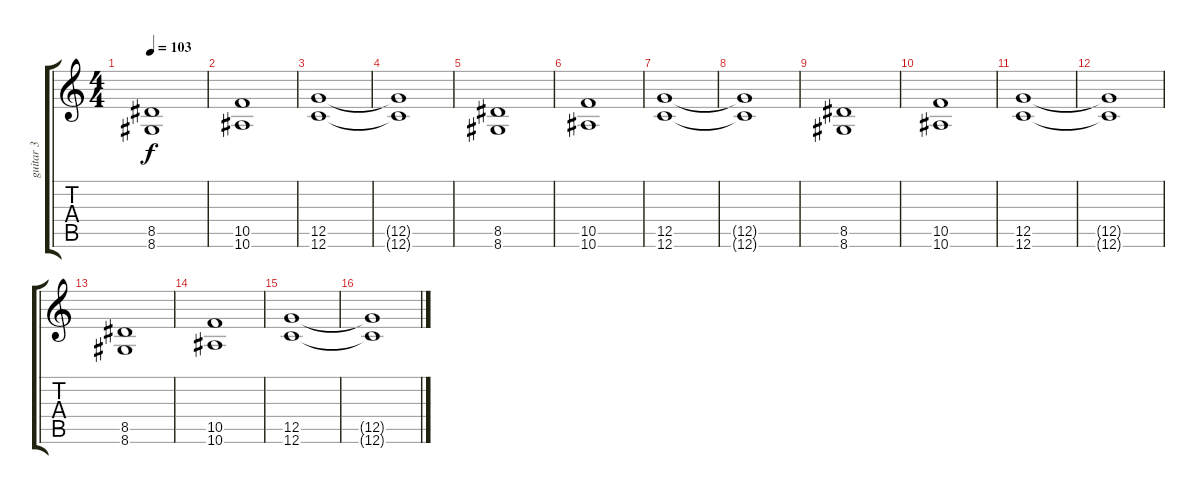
\track ("guitar 3" "guitar 3") {instrument distortionguitar}
\staff {score tabs}
\tuning (D4 A3 F3 C3 G2 C2) {hide}
\ts (4 4)
\tempo 103
\clef g2
\ks c
(8.5 8.6).1{dy f} |
(10.5 10.6).1 |
(12.5 12.6).1 |
(12.5{t} 12.6{t}).1 |
(8.5 8.6).1 |
(10.5 10.6).1 |
(12.5 12.6).1 |
(12.5{t} 12.6{t}).1 |
(8.5 8.6).1 |
(10.5 10.6).1 |
(12.5 12.6).1 |
(12.5{t} 12.6{t}).1 |
(8.5 8.6).1 |
(10.5 10.6).1 |
(12.5 12.6).1 |
(12.5{t} 12.6{t}).1
